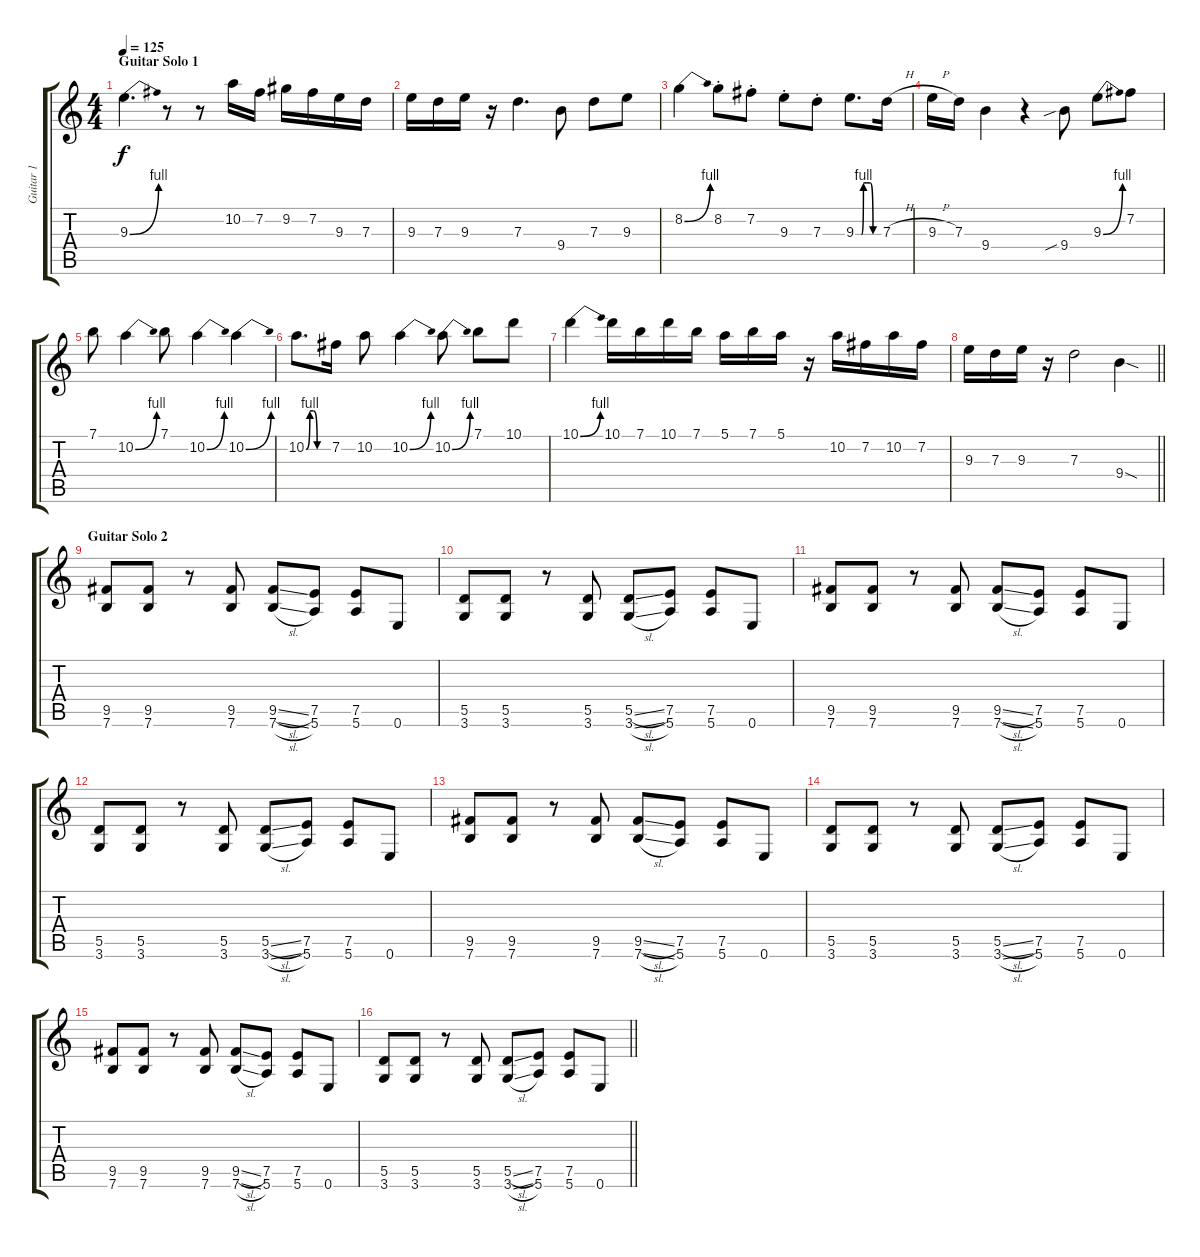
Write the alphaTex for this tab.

\track ("Guitar 1" "Guitar 1") {instrument overdrivenguitar}
\staff {score tabs}
\tuning (E4 B3 G3 D3 A2 E2) {hide}
\ts (4 4)
\section ("" "Guitar Solo 1")
\tempo 125
\clef g2
\ks c
9.3{be (bend 0 0 60 4)}.4{d dy f} r.8 r.8 10.2.16 7.2.16 9.2.16 7.2.16 9.3.16 7.3.16 |
9.3.16 7.3.16 9.3.16 r.16 7.3.4{d} 9.4.8 7.3.8 9.3.8 |
8.2{be (bend 0 0 60 4)}.4 8.2{st}.8 7.2{st}.8 9.3{st}.8 7.3{st}.8 9.3{be (custom 0 0 15 0 20 4 38 4 45 0 60 0)}.8{d} 7.3{h}.16 |
9.3{h}.16 7.3.16 9.4.4 r.4 9.4{sib}.8 9.3{be (bend 0 0 60 4)}.8 7.2.8 |
7.1.8 10.2{be (bend 0 0 60 4)}.4 7.1.8 10.2{be (bend 0 0 60 4)}.4 10.2{be (bend 0 0 60 4)}.4 |
10.2{be (custom 0 0 10 4 20 4 30 0 60 0)}.8{d} 7.2.16 10.2.8 10.2{be (bend 0 0 60 4)}.4 10.2{be (bend 0 0 60 4)}.8 7.1.8 10.1.8 |
10.1{be (bend 0 0 60 4)}.4 10.1.16 7.1.16 10.1.16 7.1.16 5.1.16 7.1.16 5.1.16 r.16 10.2.16 7.2.16 10.2.16 7.2.16 |
\barLineRight lightlight
9.3.16 7.3.16 9.3.16 r.16 7.3.2 9.4{sod}.4 |
\section ("" "Guitar Solo 2")
(9.5 7.6).8 (9.5 7.6).8 r.8 (9.5 7.6).8 (9.5{sl} 7.6{sl}).8 (7.5 5.6).8 (7.5 5.6).8 0.6.8 |
(5.5 3.6).8 (5.5 3.6).8 r.8 (5.5 3.6).8 (5.5{sl} 3.6{sl}).8 (7.5 5.6).8 (7.5 5.6).8 0.6.8 |
(9.5 7.6).8 (9.5 7.6).8 r.8 (9.5 7.6).8 (9.5{sl} 7.6{sl}).8 (7.5 5.6).8 (7.5 5.6).8 0.6.8 |
(5.5 3.6).8 (5.5 3.6).8 r.8 (5.5 3.6).8 (5.5{sl} 3.6{sl}).8 (7.5 5.6).8 (7.5 5.6).8 0.6.8 |
(9.5 7.6).8 (9.5 7.6).8 r.8 (9.5 7.6).8 (9.5{sl} 7.6{sl}).8 (7.5 5.6).8 (7.5 5.6).8 0.6.8 |
(5.5 3.6).8 (5.5 3.6).8 r.8 (5.5 3.6).8 (5.5{sl} 3.6{sl}).8 (7.5 5.6).8 (7.5 5.6).8 0.6.8 |
(9.5 7.6).8 (9.5 7.6).8 r.8 (9.5 7.6).8 (9.5{sl} 7.6{sl}).8 (7.5 5.6).8 (7.5 5.6).8 0.6.8 |
\barLineRight lightlight
(5.5 3.6).8 (5.5 3.6).8 r.8 (5.5 3.6).8 (5.5{sl} 3.6{sl}).8 (7.5 5.6).8 (7.5 5.6).8 0.6.8
